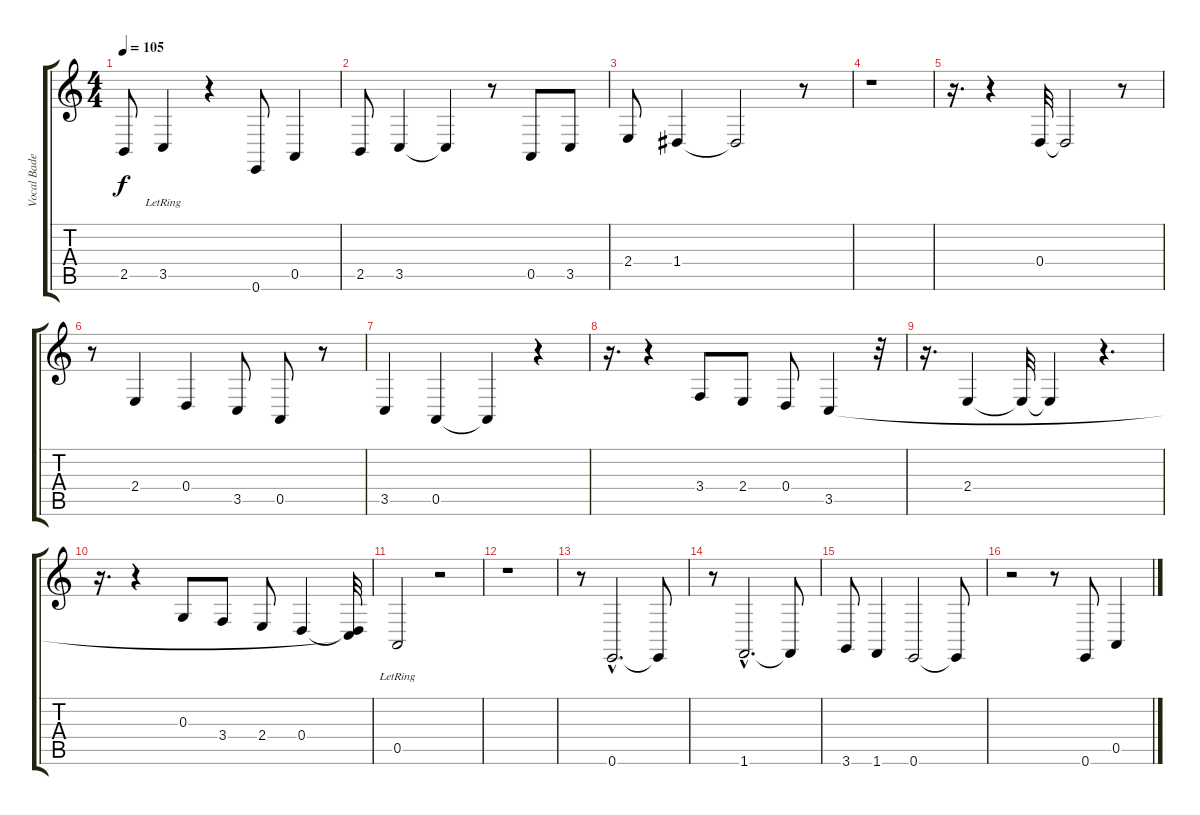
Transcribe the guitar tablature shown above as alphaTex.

\track ("Vocal Baden Powell" "Vocal Bade") {instrument cello}
\staff {score tabs}
\tuning (E4 B3 G3 D3 A2 E2) {hide}
\ts (4 4)
\tempo 105
\clef g2
\ks c
2.5.8{dy f} 3.5{lr}.4 r.4 0.6.8 0.5.4 |
2.5.8 3.5.4 3.5{t}.4 r.8 0.5.8 3.5.8 |
2.4.8 1.4.4 1.4{t}.2 r.8 |
r.1 |
r.16{d} r.4 0.4.32 0.4{t}.2 r.8 |
r.8 2.4.4 0.4.4 3.5.8 0.5.8 r.8 |
3.5.4 0.5.4 0.5{t}.4 r.4 |
r.16{d} r.4 3.4.8 2.4.8 0.4.8 3.5.4 r.32 |
r.16{d} 2.4.4 2.4{t}.32 2.4{t}.4 r.4{d} |
r.16{d} r.4 0.3.8 3.4.8 2.4.8 0.4.4 (0.4{t} 3.5{t}).32 |
0.5{lr}.2 r.2 |
r.1 |
r.8 0.6{hac}.2{d} 0.6{t}.8 |
r.8 1.6{hac}.2{d} 1.6{t}.8 |
3.6.8 1.6.4 0.6.2 0.6{t}.8 |
r.2 r.8 0.6.8 0.5.4
